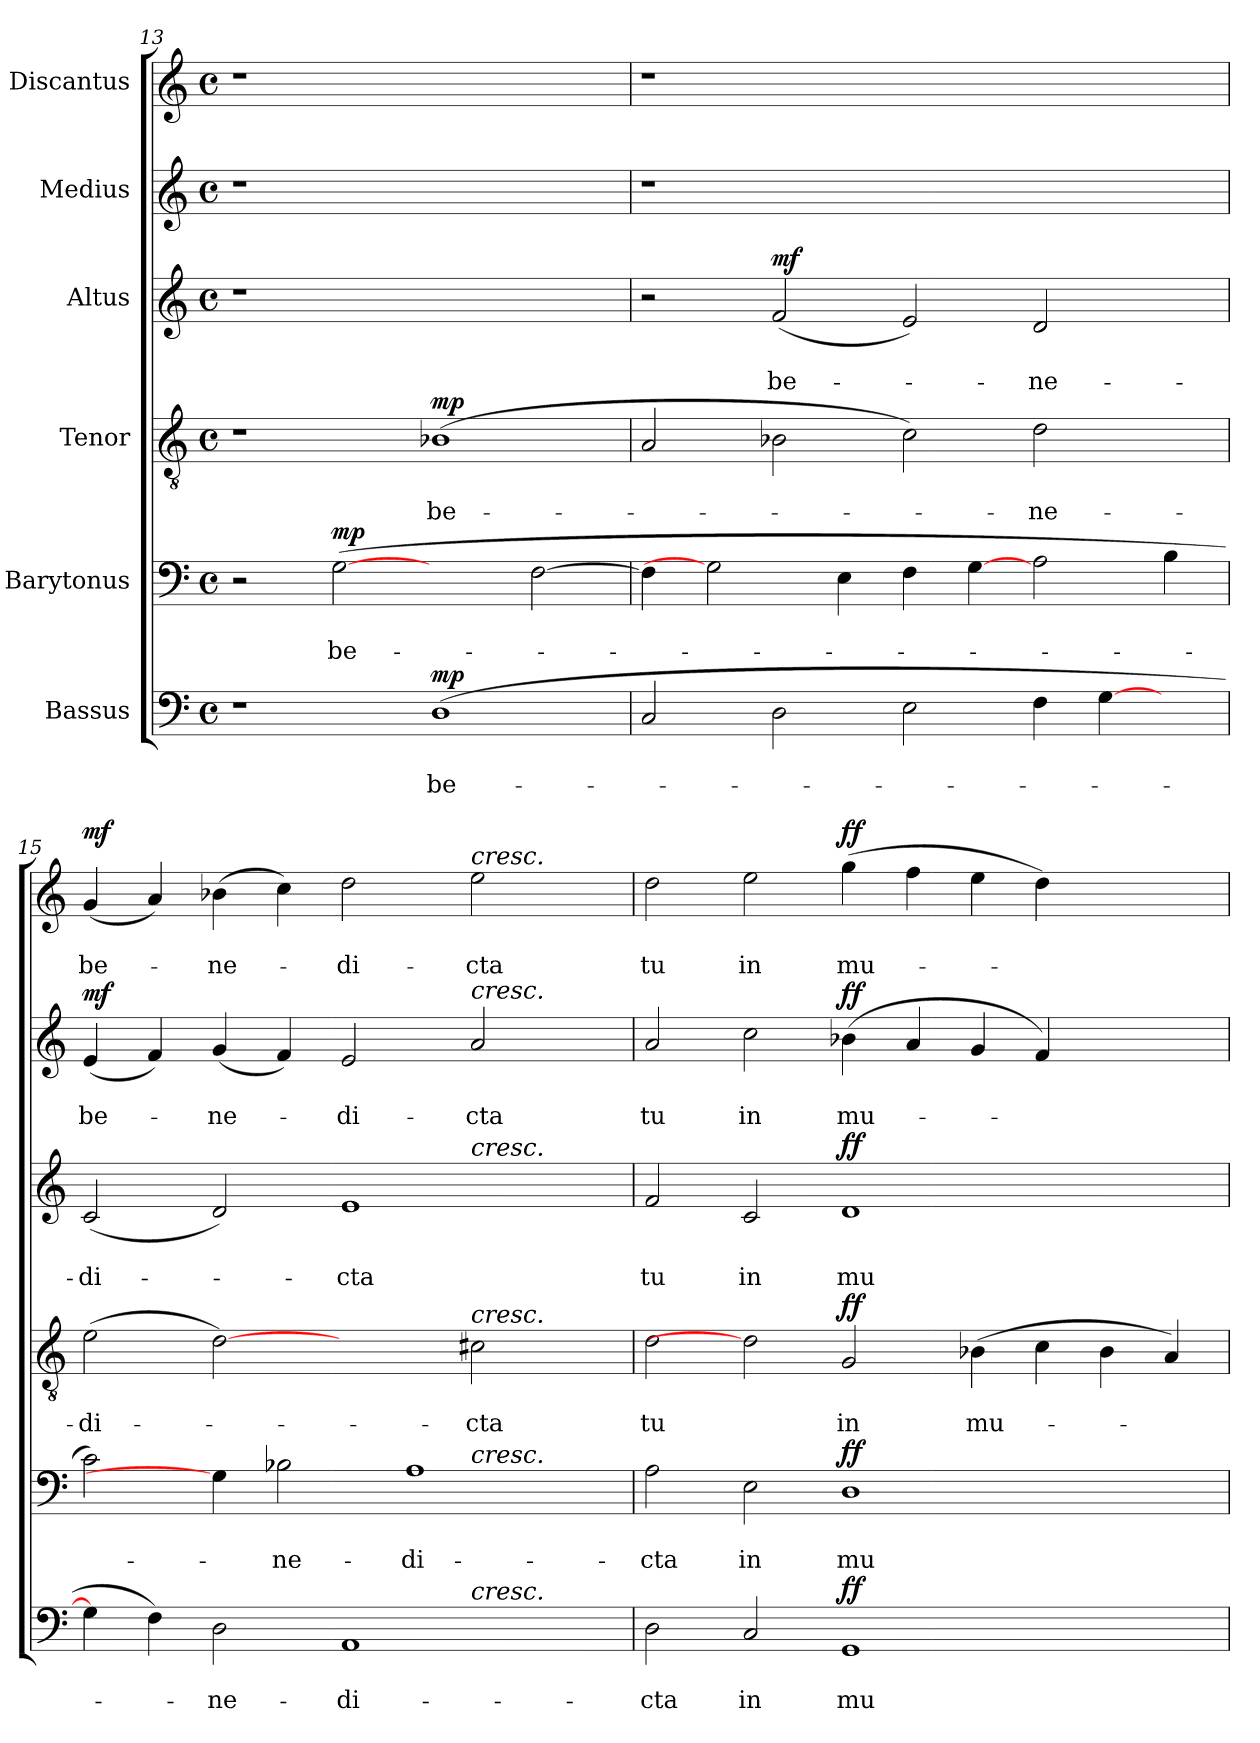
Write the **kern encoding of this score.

**kern	**text	**text	**dynam	**kern	**text	**text	**dynam	**kern	**text	**text	**dynam	**kern	**text	**text	**dynam	**kern	**text	**text	**dynam	**kern	**text	**text	**dynam
*part6	*part6	*part6	*part6	*part5	*part5	*part5	*part5	*part4	*part4	*part4	*part4	*part3	*part3	*part3	*part3	*part2	*part2	*part2	*part2	*part1	*part1	*part1	*part1
*staff6	*staff6	*staff6	*staff6	*staff5	*staff5	*staff5	*staff5	*staff4	*staff4	*staff4	*staff4	*staff3	*staff3	*staff3	*staff3	*staff2	*staff2	*staff2	*staff2	*staff1	*staff1	*staff1	*staff1
*I"Bassus	*	*	*	*I"Barytonus	*	*	*	*I"Tenor	*	*	*	*I"Altus	*	*	*	*I"Medius	*	*	*	*I"Discantus	*	*	*
!!LO:LB:g=z
*clefF4	*	*	*	*clefF4	*	*	*	*clefGv2	*	*	*	*clefG2	*	*	*	*clefG2	*	*	*	*clefG2	*	*	*
*k[]	*	*	*	*k[]	*	*	*	*k[]	*	*	*	*k[]	*	*	*	*k[]	*	*	*	*k[]	*	*	*
*C:	*	*	*	*C:	*	*	*	*C:	*	*	*	*C:	*	*	*	*C:	*	*	*	*C:	*	*	*
*M4/4	*	*	*	*M4/4	*	*	*	*M4/4	*	*	*	*M4/4	*	*	*	*M4/4	*	*	*	*M4/4	*	*	*
*met(c)	*	*	*	*met(c)	*	*	*	*met(c)	*	*	*	*met(c)	*	*	*	*met(c)	*	*	*	*met(c)	*	*	*
=13	=13	=13	=13	=13	=13	=13	=13	=13	=13	=13	=13	=13	=13	=13	=13	=13	=13	=13	=13	=13	=13	=13	=13
1r	.	.	.	2r	.	.	.	1r	.	.	.	1r	.	.	.	1r	.	.	.	1r	.	.	.
!	!	!	!	!	!	!LO:LY:b	!LO:DY:a	!	!	!	!	!	!	!	!	!	!	!	!	!	!	!	!
.	.	.	.	(>[2G	.	be-	mp	.	.	.	.	.	.	.	.	.	.	.	.	.	.	.	.
!	!	!LO:LY:b	!LO:DY:a	!	!	!	!	!	!	!LO:LY:b	!LO:DY:a	!	!	!	!	!	!	!	!	!	!	!	!
(>1D	.	be-	mp	2ryy	.	.	.	(>1B-X	.	be-	mp	1ryy	.	.	.	1ryy	.	.	.	1ryy	.	.	.
.	.	.	.	[2F\	.	.	.	.	.	.	.	.	.	.	.	.	.	.	.	.	.	.	.
=14	=14	=14	=14	=14	=14	=14	=14	=14	=14	=14	=14	=14	=14	=14	=14	=14	=14	=14	=14	=14	=14	=14	=14
2C/	.	.	.	4F\]	.	.	.	2A/	.	.	.	2r	.	.	.	1r	.	.	.	1r	.	.	.
.	.	.	.	2G]	.	.	.	.	.	.	.	.	.	.	.	.	.	.	.	.	.	.	.
!	!	!	!	!	!	!	!	!	!	!	!	!	!	!LO:LY:b	!LO:DY:a	!	!	!	!	!	!	!	!
2D\	.	.	.	.	.	.	.	2B-X\	.	.	.	(<2f/	.	be-	mf	.	.	.	.	.	.	.	.
.	.	.	.	4E\	.	.	.	.	.	.	.	.	.	.	.	.	.	.	.	.	.	.	.
2E\	.	.	.	4F\	.	.	.	2c\)	.	.	.	2e/)	.	.	.	1ryy	.	.	.	1ryy	.	.	.
.	.	.	.	[4G\	.	.	.	.	.	.	.	.	.	.	.	.	.	.	.	.	.	.	.
!	!	!	!	!	!	!	!	!	!	!LO:LY:b	!	!	!	!LO:LY:b	!	!	!	!	!	!	!	!	!
4F\	.	.	.	2A\	.	.	.	2d\	.	-ne-	.	2d/	.	-ne-	.	.	.	.	.	.	.	.	.
[4G\	.	.	.	.	.	.	.	.	.	.	.	.	.	.	.	.	.	.	.	.	.	.	.
4ryy	.	.	.	4B\	.	.	.	4ryy	.	.	.	4ryy	.	.	.	4ryy	.	.	.	4ryy	.	.	.
=15	=15	=15	=15	=15	=15	=15	=15	=15	=15	=15	=15	=15	=15	=15	=15	=15	=15	=15	=15	=15	=15	=15	=15
!	!	!	!	!	!	!	!	!	!	!LO:LY:b	!	!	!	!LO:LY:b	!	!	!	!LO:LY:b	!LO:DY:a	!	!	!LO:LY:b	!LO:DY:a
*^	*	*	*	*^	*	*	*	*	*	*	*	*^	*	*	*	*	*	*	*	*	*	*	*
4G\]	1.ryy	.	.	.	2c\)	1.ryy	.	.	.	(>2e\	.	-di-	.	(<2c/	1.ryy	.	-di-	.	(<4e/	.	be-	mf	(<4g/	.	be-	mf
4F\)	.	.	.	.	.	.	.	.	.	.	.	.	.	.	.	.	.	.	4f/)	.	.	.	4a/)	.	.	.
!	!	!	!LO:LY:b	!	!	!	!	!	!	!	!	!	!	!	!	!	!	!	!	!	!LO:LY:b	!	!	!	!LO:LY:b	!
2D\	.	.	-ne-	.	4G\]	.	.	.	.	[2d)	.	.	.	2d/)	.	.	.	.	(<4g/	.	-ne-	.	(>4b-X\	.	-ne-	.
!	!	!	!	!	!	!	!	!LO:LY:b	!	!	!	!	!	!	!	!	!	!	!	!	!	!	!	!	!	!
.	.	.	.	.	2B-X\	.	.	-ne-	.	.	.	.	.	.	.	.	.	.	4f/)	.	.	.	4cc\)	.	.	.
!	!	!	!LO:LY:b	!	!	!	!	!	!	!	!	!	!	!	!	!	!LO:LY:b	!	!	!	!LO:LY:b	!	!	!	!LO:LY:b	!
1AA	.	.	-di-	.	.	.	.	.	.	2ryy	.	.	.	1e	.	.	-cta	.	2e/	.	-di-	.	2dd\	.	-di-	.
!	!	!	!	!	!	!	!	!LO:LY:b	!	!	!	!	!	!	!	!	!	!	!	!	!	!	!	!	!	!
.	.	.	.	.	1A	.	.	-di-	.	.	.	.	.	.	.	.	.	.	.	.	.	.	.	.	.	.
!	!	!	!	!	!	!	!	!	!	!	!	!	!	!	!	!	!	!	!	!	!	!	!LO:TX:a:i:t=cresc.	!	!	!
!	!	!	!	!	!	!	!	!	!	!	!	!	!	!	!	!	!	!	!LO:TX:a:i:t=cresc.	!	!	!	!	!	!	!
!	!	!	!	!	!	!	!	!	!	!	!	!	!	!	!LO:TX:a:i:t=cresc.	!	!	!	!	!	!	!	!	!	!	!
!	!	!	!	!	!	!	!	!	!	!LO:TX:a:i:t=cresc.	!	!	!	!	!	!	!	!	!	!	!	!	!	!	!	!
!	!	!	!	!	!	!LO:TX:a:i:t=cresc.	!	!	!	!	!	!	!	!	!	!	!	!	!	!	!	!	!	!	!	!
!	!LO:TX:a:i:t=cresc.	!	!	!	!	!	!	!	!	!	!	!	!	!	!	!	!	!	!	!	!	!	!	!	!	!
!	!	!	!	!	!	!	!	!	!	!	!	!LO:LY:b	!	!	!	!	!	!	!	!	!LO:LY:b	!	!	!	!LO:LY:b	!
.	2.ryy	.	.	.	.	2.ryy	.	.	.	2c#X\	.	-cta	.	.	2.ryy	.	.	.	2a/	.	-cta	.	2ee\	.	-cta	.
4ryy	.	.	.	.	.	.	.	.	.	4ryy	.	.	.	4ryy	.	.	.	.	4ryy	.	.	.	4ryy	.	.	.
=16	=16	=16	=16	=16	=16	=16	=16	=16	=16	=16	=16	=16	=16	=16	=16	=16	=16	=16	=16	=16	=16	=16	=16	=16	=16	=16
!	!	!	!LO:LY:b	!	!	!	!	!LO:LY:b	!	!	!	!LO:LY:b	!	!	!	!	!LO:LY:b	!	!	!	!LO:LY:b	!	!	!	!LO:LY:b	!
*v	*v	*	*	*	*	*	*	*	*	*	*	*	*	*v	*v	*	*	*	*	*	*	*	*	*	*	*
*	*	*	*	*v	*v	*	*	*	*	*	*	*	*	*	*	*	*	*	*	*	*	*	*	*
2D\	.	-cta	.	2A\	.	-cta	.	2d\	.	tu	.	2f/	.	tu	.	2a/	.	tu	.	2dd\	.	tu	.
!	!	!LO:LY:b	!	!	!	!LO:LY:b	!	!	!	!	!	!	!	!LO:LY:b	!	!	!	!LO:LY:b	!	!	!	!LO:LY:b	!
2C/	.	in	.	2E\	.	in	.	2d]	.	.	.	2c/	.	in	.	2cc\	.	in	.	2ee\	.	in	.
!	!	!LO:LY:b	!LO:DY:a	!	!	!LO:LY:b	!LO:DY:a	!	!	!LO:LY:b	!LO:DY:a	!	!	!LO:LY:b	!LO:DY:a	!	!	!LO:LY:b	!LO:DY:a	!	!	!LO:LY:b	!LO:DY:a
1GG	.	mu-	ff	1D	.	mu-	ff	2G/	.	in	ff	1d	.	mu-	ff	(>4b-X\	.	mu-	ff	(>4gg\	.	mu-	ff
.	.	.	.	.	.	.	.	.	.	.	.	.	.	.	.	4a/	.	.	.	4ff\	.	.	.
!	!	!	!	!	!	!	!	!	!	!LO:LY:b	!	!	!	!	!	!	!	!	!	!	!	!	!
.	.	.	.	.	.	.	.	(>4B-X\	.	mu-	.	.	.	.	.	4g/	.	.	.	4ee\	.	.	.
.	.	.	.	.	.	.	.	4c\	.	.	.	.	.	.	.	4f/)	.	.	.	4dd\)	.	.	.
2ryy	.	.	.	2ryy	.	.	.	4B-\	.	.	.	2ryy	.	.	.	2ryy	.	.	.	2ryy	.	.	.
.	.	.	.	.	.	.	.	4A/)	.	.	.	.	.	.	.	.	.	.	.	.	.	.	.
=	=	=	=	=	=	=	=	=	=	=	=	=	=	=	=	=	=	=	=	=	=	=	=
*-	*-	*-	*-	*-	*-	*-	*-	*-	*-	*-	*-	*-	*-	*-	*-	*-	*-	*-	*-	*-	*-	*-	*-
